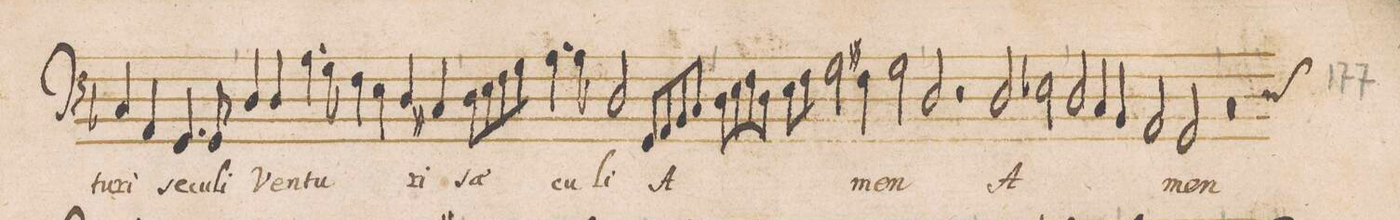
**kern	**text
*I"BASVS	*
*clefF4	*
*k[b-]	*
*met(C|)	*
*M2/1	*
4C/	-tu-
4AA/	-ri
4.GG/	sae-
8GG/	-cu-
=176-	=176-
4D/	-li
4D/	Ven-
4.A\	-tu-
8G\	.
4F\	.
4E\	.
4D/	.
4C#X/	-ri
=177-	=177-
8D\L	sae-
8E\	.
8F\	.
8G\J	.
4.A\	-cu-
8A\	.
2D/	-li
8GG/L	A-
8AA/	.
8BB-/	.
8Cny/J	.
=178-	=178-
8D\L	.
8E\	.
8F\	.
8D\J	.
8E\L	.
8F\J	.
2G\	.
4F#X\	.
2G\	.
=179-	=179-
2D/	men
2r	.
2D/	A-
2E-X\	.
=180-	=180-
2D/	.
4C/	.
4BB-/	.
2AA/	.
2GG/	men
=181-	=181-
0r	.
*-	*-
